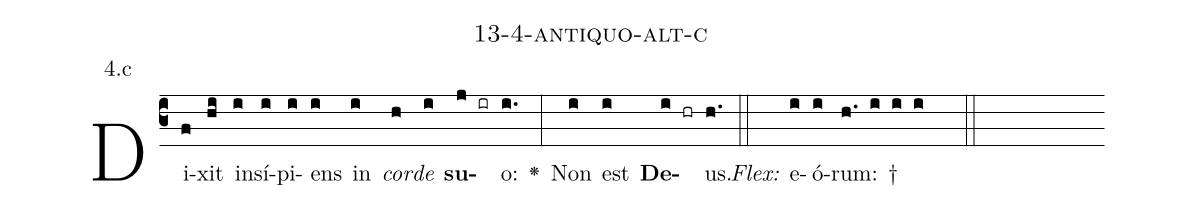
name: 13-4-antiquo-alt-c;
annotation: 4.c;
%%
(c3)Di(f)xit(hi) in(i)sí(i)pi(i)ens(i) in(i) <i>cor</i>(h)<i>de</i>(i) <b>su</b>(j ir)o:(i.) <v>\greheightstar</v>(:) Non(i) est(i) <b>De</b>(i hr)us.(h.) (::)
<i>Flex:</i>()  e(i)ó(i)rum: †(h. i i i  ::)

%E(i) u(i) o(i) u(i) a(i) e.(h.) (::)
